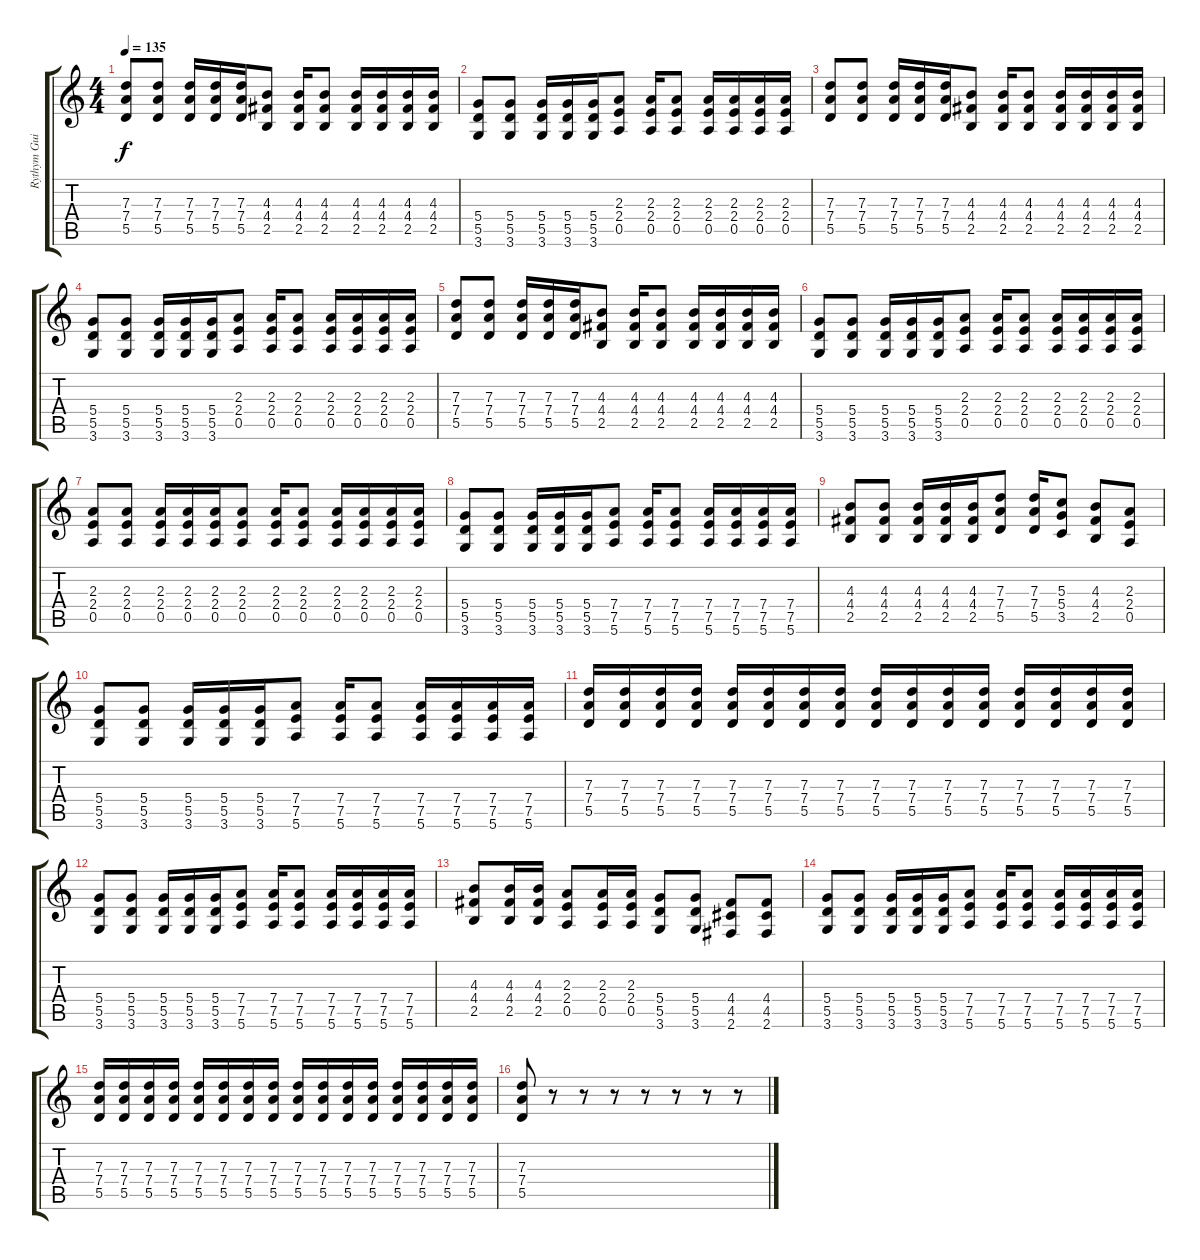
\track ("Rythym Guitar" "Rythym Gui") {instrument overdrivenguitar}
\staff {score tabs}
\tuning (E4 B3 G3 D3 A2 E2) {hide}
\ts (4 4)
\tempo 135
\clef g2
\ks c
(7.3 7.4 5.5).8{dy f} (7.3 7.4 5.5).8 (7.3 7.4 5.5).16 (7.3 7.4 5.5).16 (7.3 7.4 5.5).16 (4.3 4.4 2.5).8 (4.3 4.4 2.5).16 (4.3 4.4 2.5).8 (4.3 4.4 2.5).16 (4.3 4.4 2.5).16 (4.3 4.4 2.5).16 (4.3 4.4 2.5).16 |
(5.4 5.5 3.6).8 (5.4 5.5 3.6).8 (5.4 5.5 3.6).16 (5.4 5.5 3.6).16 (5.4 5.5 3.6).16 (2.3 2.4 0.5).8 (2.3 2.4 0.5).16 (2.3 2.4 0.5).8 (2.3 2.4 0.5).16 (2.3 2.4 0.5).16 (2.3 2.4 0.5).16 (2.3 2.4 0.5).16 |
(7.3 7.4 5.5).8 (7.3 7.4 5.5).8 (7.3 7.4 5.5).16 (7.3 7.4 5.5).16 (7.3 7.4 5.5).16 (4.3 4.4 2.5).8 (4.3 4.4 2.5).16 (4.3 4.4 2.5).8 (4.3 4.4 2.5).16 (4.3 4.4 2.5).16 (4.3 4.4 2.5).16 (4.3 4.4 2.5).16 |
(5.4 5.5 3.6).8 (5.4 5.5 3.6).8 (5.4 5.5 3.6).16 (5.4 5.5 3.6).16 (5.4 5.5 3.6).16 (2.3 2.4 0.5).8 (2.3 2.4 0.5).16 (2.3 2.4 0.5).8 (2.3 2.4 0.5).16 (2.3 2.4 0.5).16 (2.3 2.4 0.5).16 (2.3 2.4 0.5).16 |
(7.3 7.4 5.5).8 (7.3 7.4 5.5).8 (7.3 7.4 5.5).16 (7.3 7.4 5.5).16 (7.3 7.4 5.5).16 (4.3 4.4 2.5).8 (4.3 4.4 2.5).16 (4.3 4.4 2.5).8 (4.3 4.4 2.5).16 (4.3 4.4 2.5).16 (4.3 4.4 2.5).16 (4.3 4.4 2.5).16 |
(5.4 5.5 3.6).8 (5.4 5.5 3.6).8 (5.4 5.5 3.6).16 (5.4 5.5 3.6).16 (5.4 5.5 3.6).16 (2.3 2.4 0.5).8 (2.3 2.4 0.5).16 (2.3 2.4 0.5).8 (2.3 2.4 0.5).16 (2.3 2.4 0.5).16 (2.3 2.4 0.5).16 (2.3 2.4 0.5).16 |
(2.3 2.4 0.5).8 (2.3 2.4 0.5).8 (2.3 2.4 0.5).16 (2.3 2.4 0.5).16 (2.3 2.4 0.5).16 (2.3 2.4 0.5).8 (2.3 2.4 0.5).16 (2.3 2.4 0.5).8 (2.3 2.4 0.5).16 (2.3 2.4 0.5).16 (2.3 2.4 0.5).16 (2.3 2.4 0.5).16 |
(5.4 5.5 3.6).8 (5.4 5.5 3.6).8 (5.4 5.5 3.6).16 (5.4 5.5 3.6).16 (5.4 5.5 3.6).16 (7.4 7.5 5.6).8 (7.4 7.5 5.6).16 (7.4 7.5 5.6).8 (7.4 7.5 5.6).16 (7.4 7.5 5.6).16 (7.4 7.5 5.6).16 (7.4 7.5 5.6).16 |
(4.3 4.4 2.5).8 (4.3 4.4 2.5).8 (4.3 4.4 2.5).16 (4.3 4.4 2.5).16 (4.3 4.4 2.5).16 (7.3 7.4 5.5).8 (7.3 7.4 5.5).16 (5.3 5.4 3.5).8 (4.3 4.4 2.5).8 (2.3 2.4 0.5).8 |
(5.4 5.5 3.6).8 (5.4 5.5 3.6).8 (5.4 5.5 3.6).16 (5.4 5.5 3.6).16 (5.4 5.5 3.6).16 (7.4 7.5 5.6).8 (7.4 7.5 5.6).16 (7.4 7.5 5.6).8 (7.4 7.5 5.6).16 (7.4 7.5 5.6).16 (7.4 7.5 5.6).16 (7.4 7.5 5.6).16 |
(7.3 7.4 5.5).16 (7.3 7.4 5.5).16 (7.3 7.4 5.5).16 (7.3 7.4 5.5).16 (7.3 7.4 5.5).16 (7.3 7.4 5.5).16 (7.3 7.4 5.5).16 (7.3 7.4 5.5).16 (7.3 7.4 5.5).16 (7.3 7.4 5.5).16 (7.3 7.4 5.5).16 (7.3 7.4 5.5).16 (7.3 7.4 5.5).16 (7.3 7.4 5.5).16 (7.3 7.4 5.5).16 (7.3 7.4 5.5).16 |
(5.4 5.5 3.6).8 (5.4 5.5 3.6).8 (5.4 5.5 3.6).16 (5.4 5.5 3.6).16 (5.4 5.5 3.6).16 (7.4 7.5 5.6).8 (7.4 7.5 5.6).16 (7.4 7.5 5.6).8 (7.4 7.5 5.6).16 (7.4 7.5 5.6).16 (7.4 7.5 5.6).16 (7.4 7.5 5.6).16 |
(4.3 4.4 2.5).8 (4.3 4.4 2.5).16 (4.3 4.4 2.5).16 (2.3 2.4 0.5).8 (2.3 2.4 0.5).16 (2.3 2.4 0.5).16 (5.4 5.5 3.6).8 (5.4 5.5 3.6).8 (4.4 4.5 2.6).8 (4.4 4.5 2.6).8 |
(5.4 5.5 3.6).8 (5.4 5.5 3.6).8 (5.4 5.5 3.6).16 (5.4 5.5 3.6).16 (5.4 5.5 3.6).16 (7.4 7.5 5.6).8 (7.4 7.5 5.6).16 (7.4 7.5 5.6).8 (7.4 7.5 5.6).16 (7.4 7.5 5.6).16 (7.4 7.5 5.6).16 (7.4 7.5 5.6).16 |
(7.3 7.4 5.5).16 (7.3 7.4 5.5).16 (7.3 7.4 5.5).16 (7.3 7.4 5.5).16 (7.3 7.4 5.5).16 (7.3 7.4 5.5).16 (7.3 7.4 5.5).16 (7.3 7.4 5.5).16 (7.3 7.4 5.5).16 (7.3 7.4 5.5).16 (7.3 7.4 5.5).16 (7.3 7.4 5.5).16 (7.3 7.4 5.5).16 (7.3 7.4 5.5).16 (7.3 7.4 5.5).16 (7.3 7.4 5.5).16 |
(7.3 7.4 5.5).8 r.8 r.8 r.8 r.8 r.8 r.8 r.8
